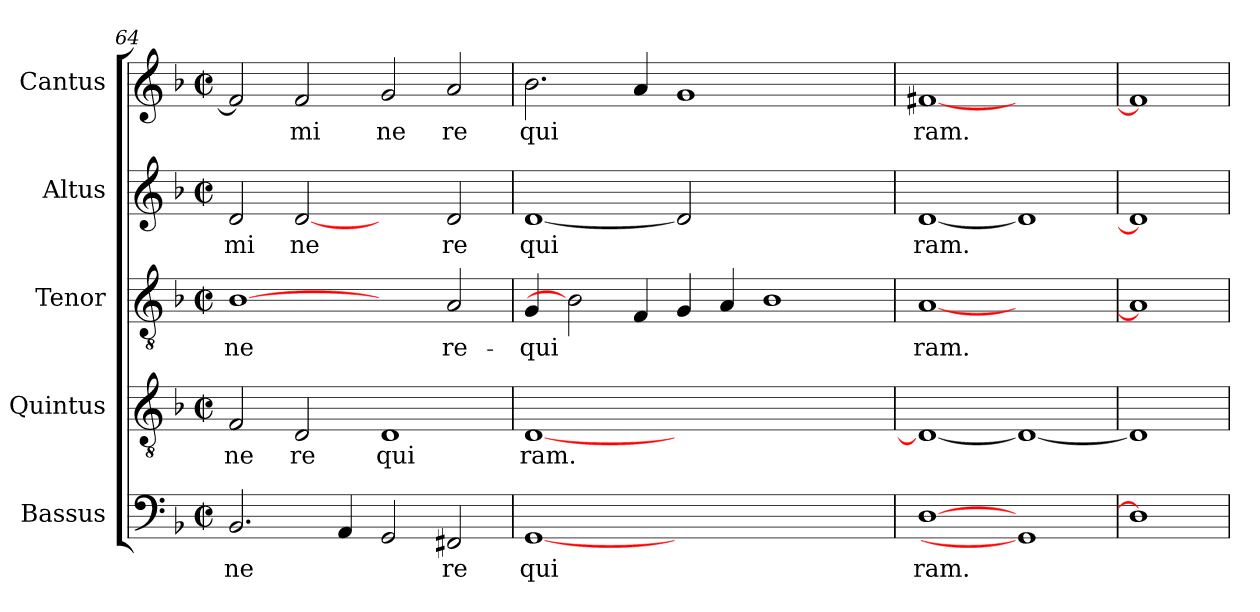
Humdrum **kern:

**kern	**text	**kern	**text	**kern	**text	**kern	**text	**kern	**text
*part5	*part5	*part4	*part4	*part3	*part3	*part2	*part2	*part1	*part1
*staff5	*staff5	*staff4	*staff4	*staff3	*staff3	*staff2	*staff2	*staff1	*staff1
*I"Bassus	*	*I"Quintus	*	*I"Tenor	*	*I"Altus	*	*I"Cantus	*
*clefF4	*	*clefGv2	*	*clefGv2	*	*clefG2	*	*clefG2	*
*k[b-]	*	*k[b-]	*	*k[b-]	*	*k[b-]	*	*k[b-]	*
*F:	*	*F:	*	*F:	*	*F:	*	*F:	*
*M2/2	*	*M2/2	*	*M2/2	*	*M2/2	*	*M2/2	*
*met(c|)	*	*met(c|)	*	*met(c|)	*	*met(c|)	*	*met(c|)	*
=64	=64	=64	=64	=64	=64	=64	=64	=64	=64
!	!LO:LY:b:cj	!	!LO:LY:b:cj	!	!LO:LY:b:cj	!	!LO:LY:b:cj	!	!LO:LY:b:cj
2.BB-/	ne	2F/	ne	[1B-	-ne	2d/	mi	2f/]	.
!	!	!	!LO:LY:b:cj	!	!	!	!LO:LY:b:cj	!	!LO:LY:b:cj
.	.	2D/	re	.	.	[2d	ne	2f/	mi
!	!LO:LY:b:cj	!	!	!	!	!	!	!	!
4AA/	.	.	.	.	.	.	.	.	.
!	!LO:LY:b:cj	!	!LO:LY:b:cj	!	!	!	!	!	!LO:LY:b:cj
2GG/	.	1D	qui	2ryy	.	2ryy	.	2g/	ne
!	!LO:LY:b:cj	!	!	!	!LO:LY:b:cj	!	!LO:LY:b:cj	!	!LO:LY:b:cj
2FF#X/	re	.	.	2A/	re-	2d/	re	2a/	re
=65	=65	=65	=65	=65	=65	=65	=65	=65	=65
!	!LO:LY:b:cj	!	!LO:LY:b:cj	!	!LO:LY:b:cj	!	!LO:LY:b:cj	!	!LO:LY:b:cj
[1GG	qui	[<1D	ram.	4G/	-qui-	[1d	qui	2.b-\	qui
.	.	.	.	2B-]	.	.	.	.	.
!	!	!	!	!	!LO:LY:b:cj	!	!	!	!LO:LY:b:cj
.	.	.	.	4F/	--	.	.	4a/	.
!	!	!	!	!	!LO:LY:b:cj	!	!	!	!LO:LY:b:cj
1.ryy	.	1.ryy	.	4G/	--	2d]	.	1g	.
!	!	!	!	!	!LO:LY:b:cj	!	!	!	!
.	.	.	.	4A/	--	.	.	.	.
!	!	!	!	!	!LO:LY:b:cj	!	!	!	!
.	.	.	.	1B-	--	1ryy	.	.	.
.	.	.	.	.	.	.	.	2ryy	.
=66	=66	=66	=66	=66	=66	=66	=66	=66	=66
!	!LO:LY:b:cj	!	!LO:LY:b:cj	!	!LO:LY:b:cj	!	!LO:LY:b:cj	!	!LO:LY:b:cj
[1D	ram.	1D_	.	[1A	-ram.	[1d	ram.	[1f#X	ram.
1GG]	.	1D_	.	1ryy	.	1d]	.	1ryy	.
=67!	=67!	=67!	=67!	=67!	=67!	=67!	=67!	=67!	=67!
1D]	.	1D]	.	1A]	.	1d]	.	1f#]	.
=	=	=	=	=	=	=	=	=	=
*-	*-	*-	*-	*-	*-	*-	*-	*-	*-
